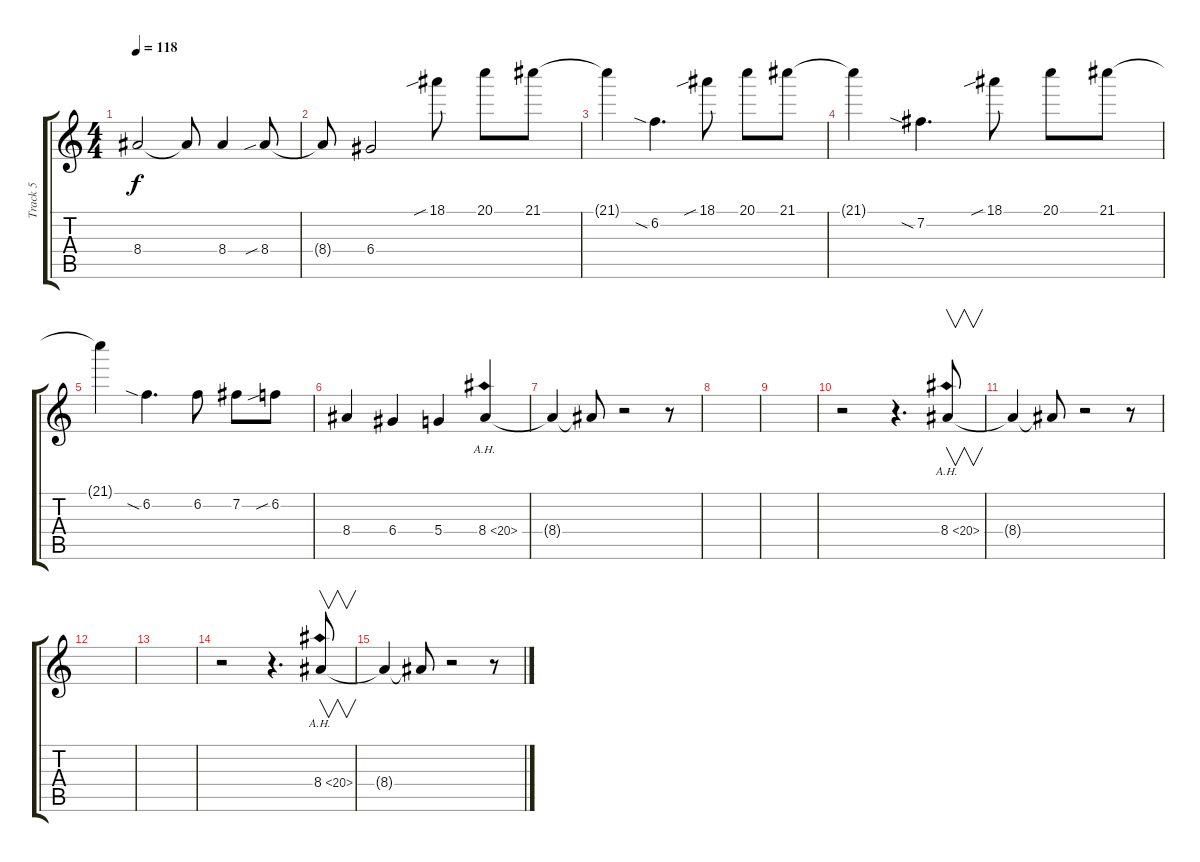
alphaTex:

\track ("Track 5" "Track 5") {instrument overdrivenguitar}
\staff {score tabs}
\tuning (E4 B3 G3 D3 A2 E2) {hide}
\ts (4 4)
\tempo 118
\clef g2
\ks c
8.4{t}.2{dy f} 8.4{t}.8 8.4.4 8.4{sib}.8 |
8.4{t}.8 6.4.2 18.1{sib}.8 20.1.8 21.1.8 |
21.1{t}.4 6.2{sia}.4{d} 18.1{sib}.8 20.1.8 21.1.8 |
21.1{t}.4 7.2{sia}.4{d} 18.1{sib}.8 20.1.8 21.1.8 |
21.1{t}.4 6.2{sia}.4{d} 6.2.8 7.2.8 6.2{sib}.8 |
8.4.4 6.4.4 5.4.4 8.4{ah 12}.4 |
8.4{t}.4 8.4{t}.8 r.2 r.8 |
|
|
r.2 r.4{d} 8.4{ah 12}.8{v} |
8.4{t}.4 8.4{t}.8 r.2 r.8 |
|
|
r.2 r.4{d} 8.4{ah 12}.8{v} |
8.4{t}.4 8.4{t}.8 r.2 r.8
